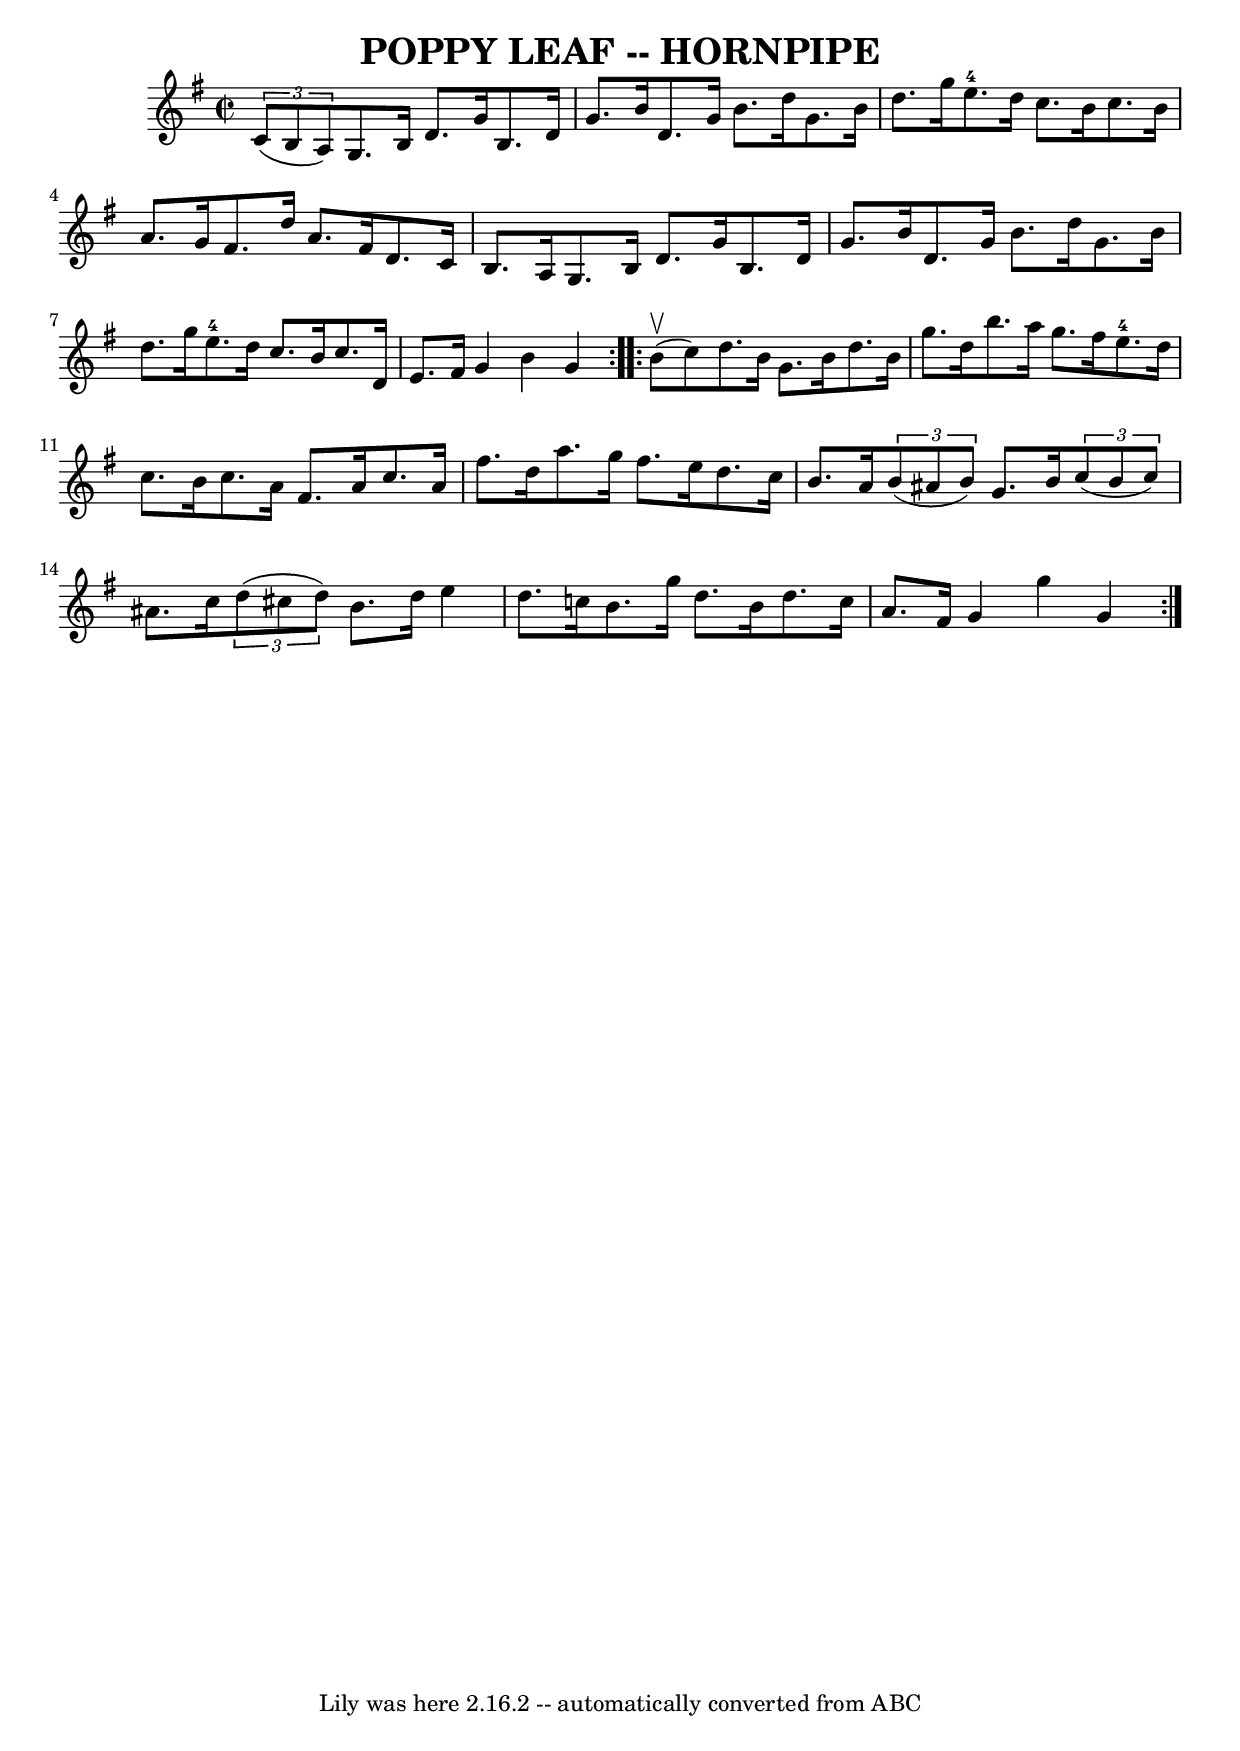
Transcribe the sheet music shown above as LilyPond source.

\version "2.16.2"
\include "Mammoth.ily"
\header {
  %% book = "Ryan's Mammoth Collection of Fiddle Tunes"
  crossRefNumber = "1"
  footnotes = ""
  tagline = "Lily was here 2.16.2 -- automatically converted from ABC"
  title = "POPPY LEAF -- HORNPIPE"

}
voicedefault =  {



  \repeat volta 2 {

    \override Staff.TimeSignature #'style = #'C
    \time 2/2 
    \key g \major
   \times 2/3 { c'8 (b8 a8) 
			       }       |
    
    g8. b16 d'8. g'16 b8. d'16 g'8. b'16    |
    d'8.  
    g'16 b'8. d''16 g'8. b'16 d''8. g''16    |
    e''8. 
    -4 d''16 c''8. b'16 c''8. b'16 a'8. g'16    |
    
    fis'8. d''16 a'8. fis'16 d'8. c'16 b8. a16    |
    
    |
    g8. b16 d'8. g'16 b8. d'16 g'8. b'16    
    |
    d'8. g'16 b'8. d''16 g'8. b'16 d''8. g''16    
    |
    e''8.-4 d''16 c''8. b'16 c''8. d'16 e'8.    
    fis'16    |
    g'4 b'4 g'4    
  }     
  \repeat volta 2 {
    b'8 
    (^\upbow c''8)       |
    d''8. b'16 g'8. b'16 d''8.    
    b'16 g''8. d''16    |
    b''8. a''16 g''8. fis''16      
    e''8.-4 d''16 c''8. b'16    |
    c''8. a'16 fis'8.    
    a'16 c''8. a'16 fis''8. d''16    |
    a''8. g''16    
    fis''8. e''16 d''8. c''16 b'8. a'16    |
    |
    
    \times 2/3 { b'8 (ais'8 b'8) 
	       } g'8. b'16    \times 2/3 { c''8 
					   (b'8 c''8) 
					 } ais'8. c''16    |
    \times 2/3 { d''8 (
		 cis''8 d''8) 
	       } b'8. d''16 e''4 d''8. c''!16    |
    
    b'8. g''16 d''8. b'16 d''8. c''16 a'8. fis'16    |
    
    g'4 g''4 g'4    
  }   

}

\score{
  <<

    \context Staff="default"
    {
      \voicedefault 
      
    }

  >>
  \layout {
    
  }
  \midi {
  }

}
